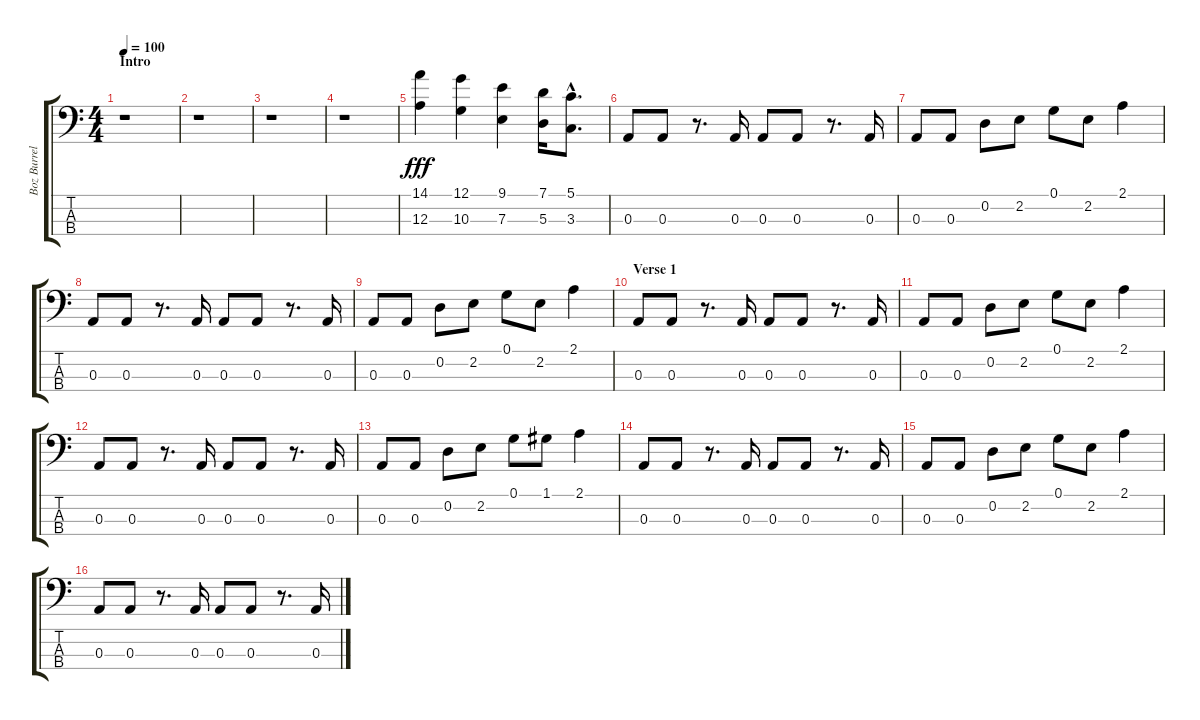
\track ("Boz Burrell" "Boz Burrel") {instrument electricbassfinger}
\staff {score tabs}
\tuning (G2 D2 A1 E1) {hide}
\ts (4 4)
\section ("" "Intro")
\tempo 100
\clef f4
\ks c
r.1{dy fff instrument electricbassfinger} |
r.1 |
r.1 |
r.1 |
(14.1 12.3).4{volume 16 balance 5} (12.1 10.3).4 (9.1 7.3).4 (7.1 5.3).16 (5.1{hac} 3.3{hac}).8{d} |
0.3.8 0.3.8 r.8{d} 0.3.16 0.3.8 0.3.8 r.8{d} 0.3.16 |
0.3.8 0.3.8 0.2.8 2.2.8 0.1.8 2.2.8 2.1.4 |
0.3.8 0.3.8 r.8{d} 0.3.16 0.3.8 0.3.8 r.8{d} 0.3.16 |
0.3.8 0.3.8 0.2.8 2.2.8 0.1.8 2.2.8 2.1.4 |
\section ("" "Verse 1")
0.3.8 0.3.8 r.8{d} 0.3.16 0.3.8 0.3.8 r.8{d} 0.3.16 |
0.3.8 0.3.8 0.2.8 2.2.8 0.1.8 2.2.8 2.1.4 |
0.3.8 0.3.8 r.8{d} 0.3.16 0.3.8 0.3.8 r.8{d} 0.3.16 |
0.3.8 0.3.8 0.2.8 2.2.8 0.1.8 1.1.8 2.1.4 |
0.3.8 0.3.8 r.8{d} 0.3.16 0.3.8 0.3.8 r.8{d} 0.3.16 |
0.3.8 0.3.8 0.2.8 2.2.8 0.1.8 2.2.8 2.1.4 |
0.3.8 0.3.8 r.8{d} 0.3.16 0.3.8 0.3.8 r.8{d} 0.3.16
